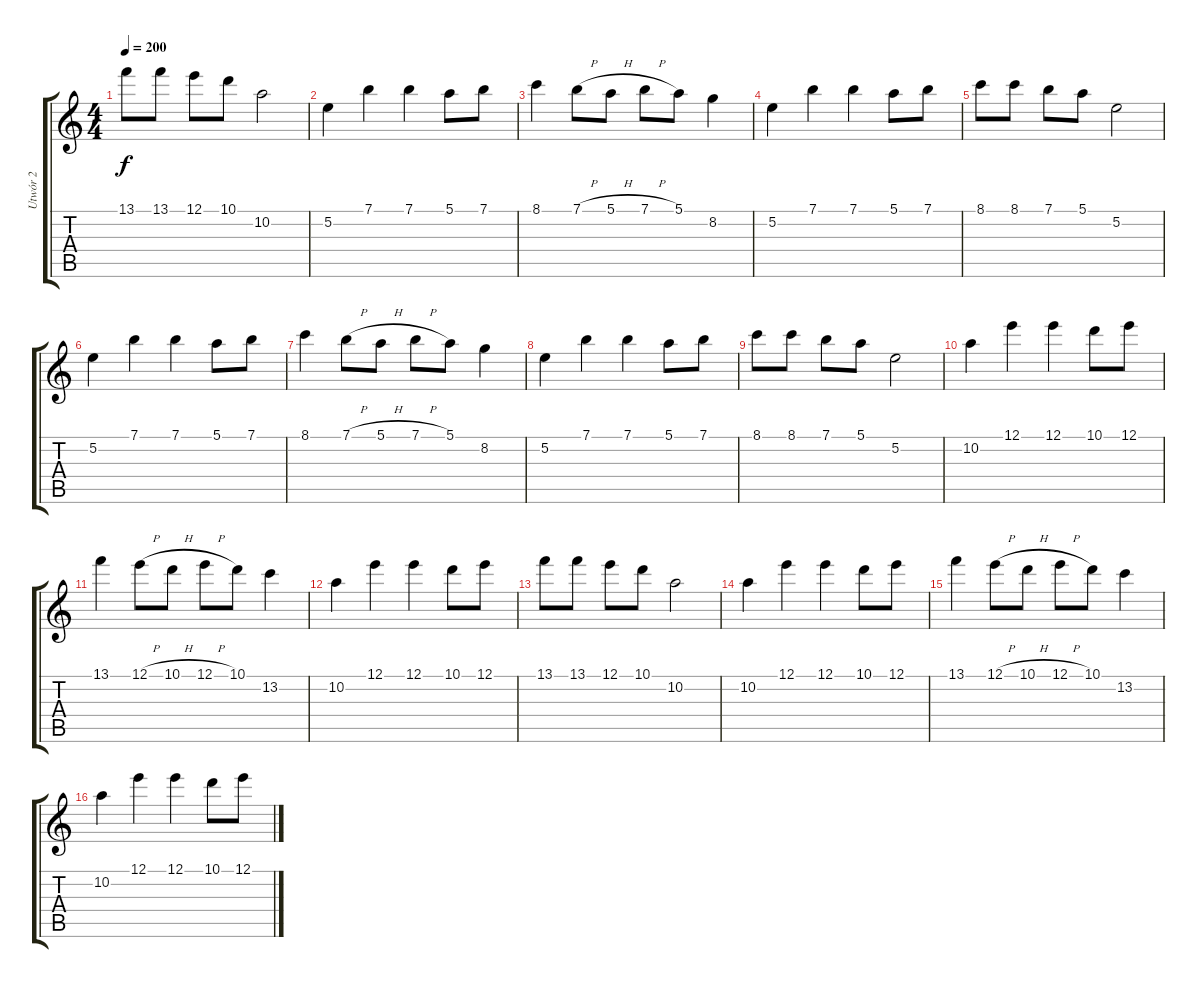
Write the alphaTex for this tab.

\track ("Utwór 2" "Utwór 2") {instrument distortionguitar}
\staff {score tabs}
\tuning (E4 B3 G3 D3 A2 E2) {hide}
\ts (4 4)
\tempo 200
\clef g2
\ks c
13.1.8{dy f} 13.1.8 12.1.8 10.1.8 10.2.2 |
5.2.4 7.1.4 7.1.4 5.1.8 7.1.8 |
8.1.4 7.1{h}.8 5.1{h}.8 7.1{h}.8 5.1.8 8.2.4 |
5.2.4 7.1.4 7.1.4 5.1.8 7.1.8 |
8.1.8 8.1.8 7.1.8 5.1.8 5.2.2 |
5.2.4 7.1.4 7.1.4 5.1.8 7.1.8 |
8.1.4 7.1{h}.8 5.1{h}.8 7.1{h}.8 5.1.8 8.2.4 |
5.2.4 7.1.4 7.1.4 5.1.8 7.1.8 |
8.1.8 8.1.8 7.1.8 5.1.8 5.2.2 |
10.2.4 12.1.4 12.1.4 10.1.8 12.1.8 |
13.1.4 12.1{h}.8 10.1{h}.8 12.1{h}.8 10.1.8 13.2.4 |
10.2.4 12.1.4 12.1.4 10.1.8 12.1.8 |
13.1.8 13.1.8 12.1.8 10.1.8 10.2.2 |
10.2.4 12.1.4 12.1.4 10.1.8 12.1.8 |
13.1.4 12.1{h}.8 10.1{h}.8 12.1{h}.8 10.1.8 13.2.4 |
10.2.4 12.1.4 12.1.4 10.1.8 12.1.8
